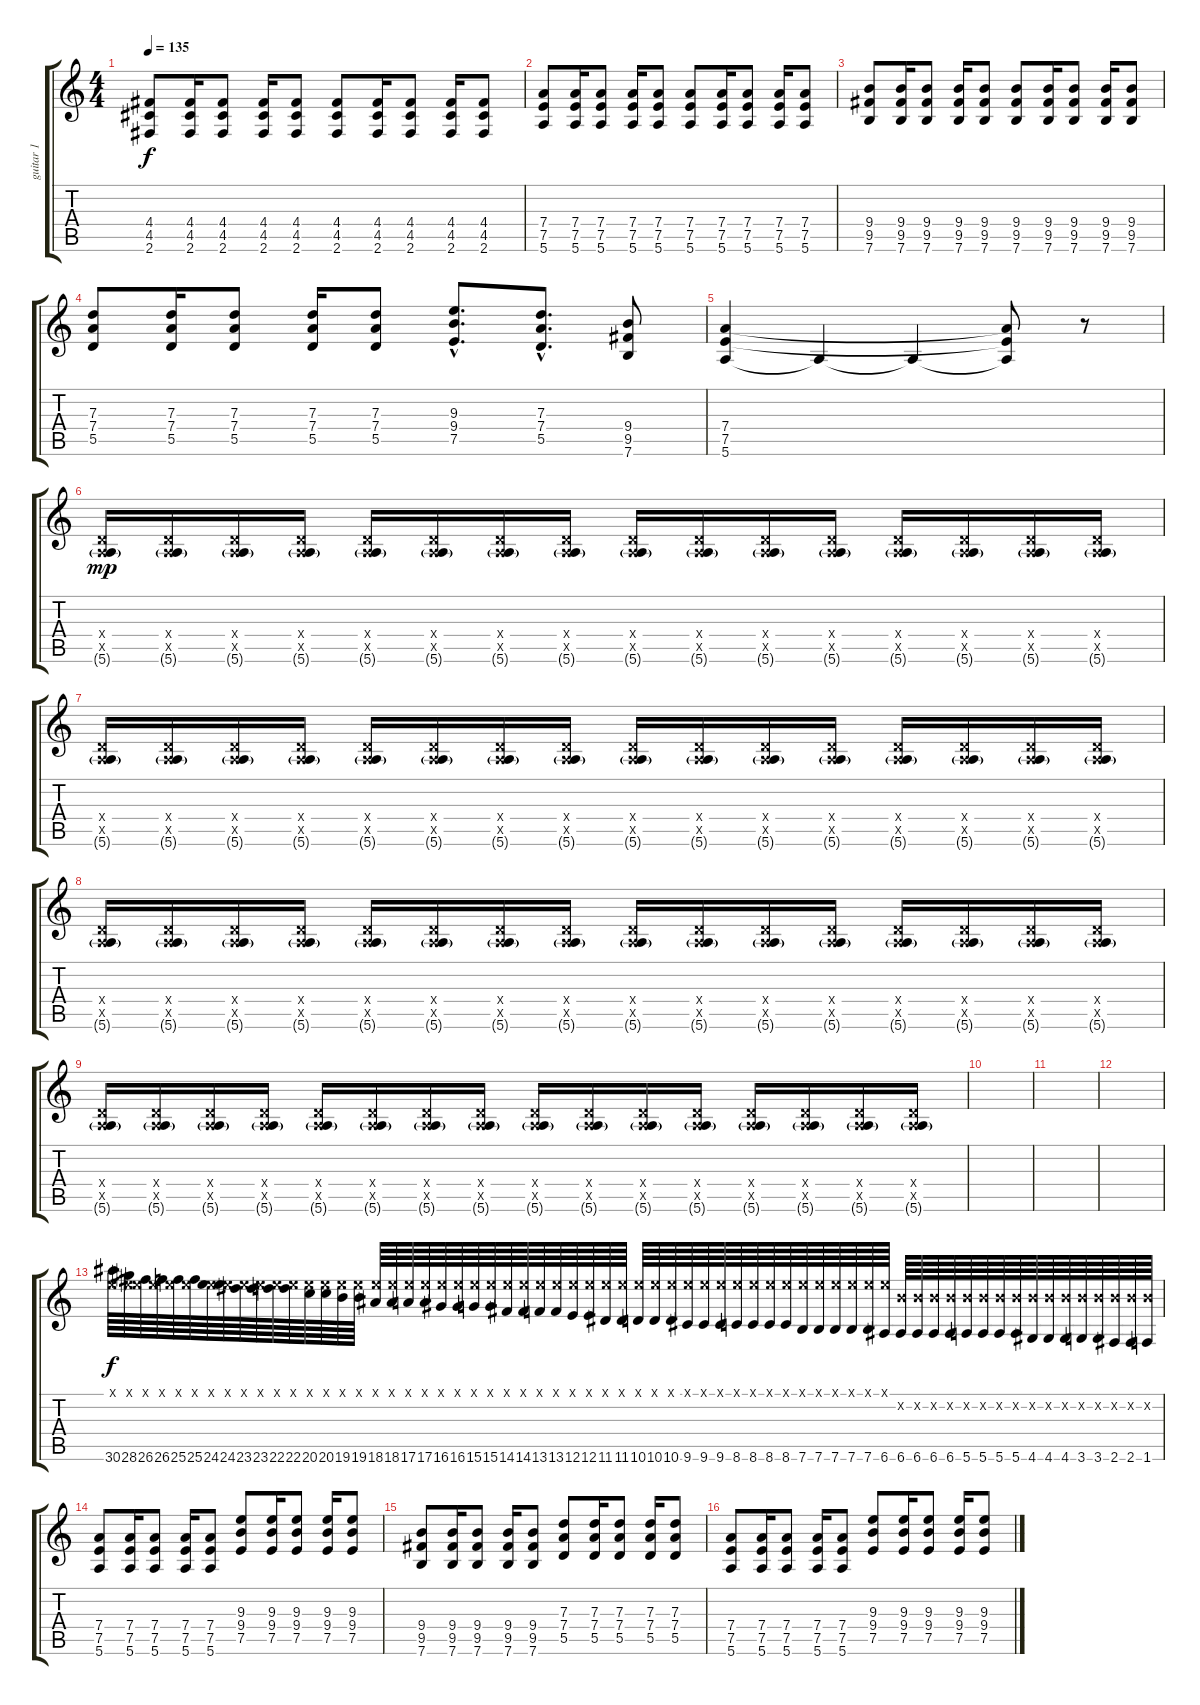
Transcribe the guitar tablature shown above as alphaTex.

\track ("guitar 1" "guitar 1") {instrument distortionguitar}
\staff {score tabs}
\tuning (E4 B3 G3 D3 A2 E2) {hide}
\ts (4 4)
\tempo 135
\clef g2
\ks c
(4.4 4.5 2.6).8{dy f} (4.4 4.5 2.6).16 (4.4 4.5 2.6).8 (4.4 4.5 2.6).16 (4.4 4.5 2.6).8 (4.4 4.5 2.6).8 (4.4 4.5 2.6).16 (4.4 4.5 2.6).8 (4.4 4.5 2.6).16 (4.4 4.5 2.6).8 |
(7.4 7.5 5.6).8 (7.4 7.5 5.6).16 (7.4 7.5 5.6).8 (7.4 7.5 5.6).16 (7.4 7.5 5.6).8 (7.4 7.5 5.6).8 (7.4 7.5 5.6).16 (7.4 7.5 5.6).8 (7.4 7.5 5.6).16 (7.4 7.5 5.6).8 |
(9.4 9.5 7.6).8 (9.4 9.5 7.6).16 (9.4 9.5 7.6).8 (9.4 9.5 7.6).16 (9.4 9.5 7.6).8 (9.4 9.5 7.6).8 (9.4 9.5 7.6).16 (9.4 9.5 7.6).8 (9.4 9.5 7.6).16 (9.4 9.5 7.6).8 |
(7.3 7.4 5.5).8 (7.3 7.4 5.5).16 (7.3 7.4 5.5).8 (7.3 7.4 5.5).16 (7.3 7.4 5.5).8 (9.3{hac} 9.4{hac} 7.5{hac}).8{d} (7.3{hac} 7.4{hac} 5.5{hac}).8{d} (9.4 9.5 7.6).8 |
(7.4 7.5 5.6).4 5.6{t}.4 5.6{t}.4 (7.4{t} 7.5{t} 5.6{t}).8 r.8 |
(0.4{x} 0.5{x} 5.6{g}).16{dy mp} (0.4{x} 0.5{x} 5.6{g}).16 (0.4{x} 0.5{x} 5.6{g}).16 (0.4{x} 0.5{x} 5.6{g}).16 (0.4{x} 0.5{x} 5.6{g}).16 (0.4{x} 0.5{x} 5.6{g}).16 (0.4{x} 0.5{x} 5.6{g}).16 (0.4{x} 0.5{x} 5.6{g}).16 (0.4{x} 0.5{x} 5.6{g}).16 (0.4{x} 0.5{x} 5.6{g}).16 (0.4{x} 0.5{x} 5.6{g}).16 (0.4{x} 0.5{x} 5.6{g}).16 (0.4{x} 0.5{x} 5.6{g}).16 (0.4{x} 0.5{x} 5.6{g}).16 (0.4{x} 0.5{x} 5.6{g}).16 (0.4{x} 0.5{x} 5.6{g}).16 |
(0.4{x} 0.5{x} 5.6{g}).16 (0.4{x} 0.5{x} 5.6{g}).16 (0.4{x} 0.5{x} 5.6{g}).16 (0.4{x} 0.5{x} 5.6{g}).16 (0.4{x} 0.5{x} 5.6{g}).16 (0.4{x} 0.5{x} 5.6{g}).16 (0.4{x} 0.5{x} 5.6{g}).16 (0.4{x} 0.5{x} 5.6{g}).16 (0.4{x} 0.5{x} 5.6{g}).16 (0.4{x} 0.5{x} 5.6{g}).16 (0.4{x} 0.5{x} 5.6{g}).16 (0.4{x} 0.5{x} 5.6{g}).16 (0.4{x} 0.5{x} 5.6{g}).16 (0.4{x} 0.5{x} 5.6{g}).16 (0.4{x} 0.5{x} 5.6{g}).16 (0.4{x} 0.5{x} 5.6{g}).16 |
(0.4{x} 0.5{x} 5.6{g}).16 (0.4{x} 0.5{x} 5.6{g}).16 (0.4{x} 0.5{x} 5.6{g}).16 (0.4{x} 0.5{x} 5.6{g}).16 (0.4{x} 0.5{x} 5.6{g}).16 (0.4{x} 0.5{x} 5.6{g}).16 (0.4{x} 0.5{x} 5.6{g}).16 (0.4{x} 0.5{x} 5.6{g}).16 (0.4{x} 0.5{x} 5.6{g}).16 (0.4{x} 0.5{x} 5.6{g}).16 (0.4{x} 0.5{x} 5.6{g}).16 (0.4{x} 0.5{x} 5.6{g}).16 (0.4{x} 0.5{x} 5.6{g}).16 (0.4{x} 0.5{x} 5.6{g}).16 (0.4{x} 0.5{x} 5.6{g}).16 (0.4{x} 0.5{x} 5.6{g}).16 |
(0.4{x} 0.5{x} 5.6{g}).16 (0.4{x} 0.5{x} 5.6{g}).16 (0.4{x} 0.5{x} 5.6{g}).16 (0.4{x} 0.5{x} 5.6{g}).16 (0.4{x} 0.5{x} 5.6{g}).16 (0.4{x} 0.5{x} 5.6{g}).16 (0.4{x} 0.5{x} 5.6{g}).16 (0.4{x} 0.5{x} 5.6{g}).16 (0.4{x} 0.5{x} 5.6{g}).16 (0.4{x} 0.5{x} 5.6{g}).16 (0.4{x} 0.5{x} 5.6{g}).16 (0.4{x} 0.5{x} 5.6{g}).16 (0.4{x} 0.5{x} 5.6{g}).16 (0.4{x} 0.5{x} 5.6{g}).16 (0.4{x} 0.5{x} 5.6{g}).16 (0.4{x} 0.5{x} 5.6{g}).16 |
|
|
|
(0.1{x} 30.6).64{dy f} (0.1{x} 28.6).64 (0.1{x} 26.6).64 (0.1{x} 26.6).64 (0.1{x} 25.6).64 (0.1{x} 25.6).64 (0.1{x} 24.6).64 (0.1{x} 24.6).64 (0.1{x} 23.6).64 (0.1{x} 23.6).64 (0.1{x} 22.6).64 (0.1{x} 22.6).64 (0.1{x} 20.6).64 (0.1{x} 20.6).64 (0.1{x} 19.6).64 (0.1{x} 19.6).64 (0.1{x} 18.6).64 (0.1{x} 18.6).64 (0.1{x} 17.6).64 (0.1{x} 17.6).64 (0.1{x} 16.6).64 (0.1{x} 16.6).64 (0.1{x} 15.6).64 (0.1{x} 15.6).64 (0.1{x} 14.6).64 (0.1{x} 14.6).64 (0.1{x} 13.6).64 (0.1{x} 13.6).64 (0.1{x} 12.6).64 (0.1{x} 12.6).64 (0.1{x} 11.6).64 (0.1{x} 11.6).64 (0.1{x} 10.6).64 (0.1{x} 10.6).64 (0.1{x} 10.6).64 (0.1{x} 9.6).64 (0.1{x} 9.6).64 (0.1{x} 9.6).64 (0.1{x} 8.6).64 (0.1{x} 8.6).64 (0.1{x} 8.6).64 (0.1{x} 8.6).64 (0.1{x} 7.6).64 (0.1{x} 7.6).64 (0.1{x} 7.6).64 (0.1{x} 7.6).64 (0.1{x} 7.6).64 (0.1{x} 6.6).64 (0.2{x} 6.6).64 (0.2{x} 6.6).64 (0.2{x} 6.6).64 (0.2{x} 6.6).64 (0.2{x} 5.6).64 (0.2{x} 5.6).64 (0.2{x} 5.6).64 (0.2{x} 5.6).64 (0.2{x} 4.6).64 (0.2{x} 4.6).64 (0.2{x} 4.6).64 (0.2{x} 3.6).64 (0.2{x} 3.6).64 (0.2{x} 2.6).64 (0.2{x} 2.6).64 (0.2{x} 1.6).64 |
(7.4 7.5 5.6).8 (7.4 7.5 5.6).16 (7.4 7.5 5.6).8 (7.4 7.5 5.6).16 (7.4 7.5 5.6).8 (9.3 9.4 7.5).8 (9.3 9.4 7.5).16 (9.3 9.4 7.5).8 (9.3 9.4 7.5).16 (9.3 9.4 7.5).8 |
(9.4 9.5 7.6).8 (9.4 9.5 7.6).16 (9.4 9.5 7.6).8 (9.4 9.5 7.6).16 (9.4 9.5 7.6).8 (7.3 7.4 5.5).8 (7.3 7.4 5.5).16 (7.3 7.4 5.5).8 (7.3 7.4 5.5).16 (7.3 7.4 5.5).8 |
(7.4 7.5 5.6).8 (7.4 7.5 5.6).16 (7.4 7.5 5.6).8 (7.4 7.5 5.6).16 (7.4 7.5 5.6).8 (9.3 9.4 7.5).8 (9.3 9.4 7.5).16 (9.3 9.4 7.5).8 (9.3 9.4 7.5).16 (9.3 9.4 7.5).8
